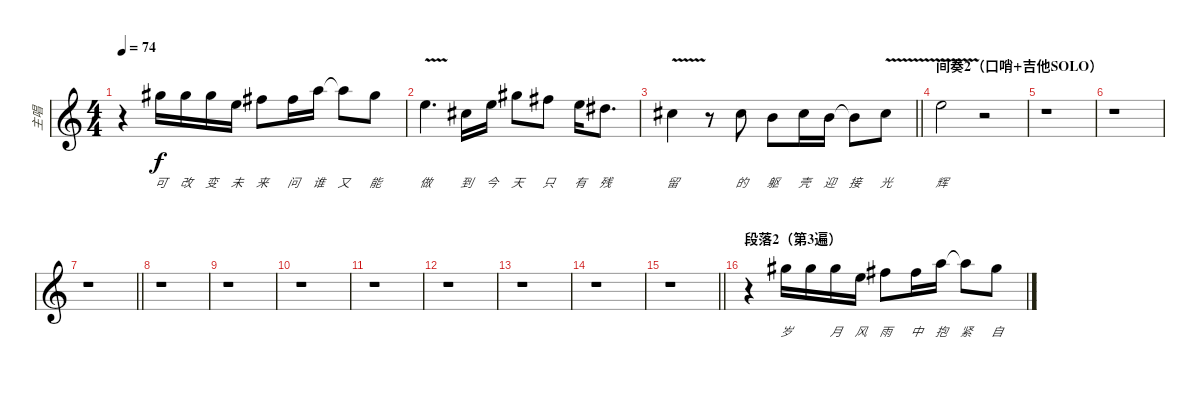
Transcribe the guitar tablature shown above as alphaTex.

\track ("主唱" "主唱") {instrument voiceoohs}
\staff {score}
\tuning (E4 B3 G3 D3 A2 E2) {hide}
\ts (4 4)
\tempo 74
\clef g2
\ks c
r.4{dy f} 16.1.16{lyrics (0 "可") lyrics (1 "") lyrics (2 "") lyrics (3 "") lyrics (4 "")} 16.1.16{lyrics (0 "改") lyrics (1 "") lyrics (2 "") lyrics (3 "") lyrics (4 "")} 16.1.16{lyrics (0 "变") lyrics (1 "") lyrics (2 "") lyrics (3 "") lyrics (4 "")} 17.2.16{lyrics (0 "未") lyrics (1 "") lyrics (2 "") lyrics (3 "") lyrics (4 "")} 14.1.8{lyrics (0 "来") lyrics (1 "") lyrics (2 "") lyrics (3 "") lyrics (4 "")} 14.1.16{lyrics (0 "问") lyrics (1 "") lyrics (2 "") lyrics (3 "") lyrics (4 "")} 17.1.16{lyrics (0 "谁") lyrics (1 "") lyrics (2 "") lyrics (3 "") lyrics (4 "")} 17.1{t}.8{lyrics (0 "又") lyrics (1 "") lyrics (2 "") lyrics (3 "") lyrics (4 "")} 16.1.8{lyrics (0 "能") lyrics (1 "") lyrics (2 "") lyrics (3 "") lyrics (4 "")} |
17.2{v}.4{d lyrics (0 "做") lyrics (1 "") lyrics (2 "") lyrics (3 "") lyrics (4 "")} 14.2.16{lyrics (0 "到") lyrics (1 "") lyrics (2 "") lyrics (3 "") lyrics (4 "")} 17.2.16{lyrics (0 "今") lyrics (1 "") lyrics (2 "") lyrics (3 "") lyrics (4 "")} 16.1.8{lyrics (0 "天") lyrics (1 "") lyrics (2 "") lyrics (3 "") lyrics (4 "")} 14.1.8{lyrics (0 "只") lyrics (1 "") lyrics (2 "") lyrics (3 "") lyrics (4 "")} 17.2.16{lyrics (0 "有") lyrics (1 "") lyrics (2 "") lyrics (3 "") lyrics (4 "")} 16.2.8{d lyrics (0 "残") lyrics (1 "") lyrics (2 "") lyrics (3 "") lyrics (4 "")} |
\barLineRight lightlight
14.2{v}.4{lyrics (0 "留") lyrics (1 "") lyrics (2 "") lyrics (3 "") lyrics (4 "")} r.8 14.2.8{lyrics (0 "的") lyrics (1 "") lyrics (2 "") lyrics (3 "") lyrics (4 "")} 16.3.8{lyrics (0 "躯") lyrics (1 "") lyrics (2 "") lyrics (3 "") lyrics (4 "")} 14.2.16{lyrics (0 "壳") lyrics (1 "") lyrics (2 "") lyrics (3 "") lyrics (4 "")} 16.3.16{lyrics (0 "迎") lyrics (1 "") lyrics (2 "") lyrics (3 "") lyrics (4 "")} 16.3{t}.8{lyrics (0 "接") lyrics (1 "") lyrics (2 "") lyrics (3 "") lyrics (4 "")} 14.2{v}.8{lyrics (0 "光") lyrics (1 "") lyrics (2 "") lyrics (3 "") lyrics (4 "")} |
\section ("" "间奏2（口哨+吉他SOLO）")
17.2{v}.2{lyrics (0 "辉") lyrics (1 "") lyrics (2 "") lyrics (3 "") lyrics (4 "")} r.2 |
r.1 |
r.1 |
\barLineRight lightlight
r.1 |
r.1 |
r.1 |
r.1 |
r.1 |
r.1 |
r.1 |
r.1 |
\barLineRight lightlight
r.1 |
\section ("" "段落2（第3遍）")
r.4 16.1.16{lyrics (0 "岁") lyrics (1 "") lyrics (2 "") lyrics (3 "") lyrics (4 "")} 16.1.16{lyrics (0 "") lyrics (1 "") lyrics (2 "") lyrics (3 "") lyrics (4 "")} 16.1.16{lyrics (0 "月") lyrics (1 "") lyrics (2 "") lyrics (3 "") lyrics (4 "")} 17.2.16{lyrics (0 "风") lyrics (1 "") lyrics (2 "") lyrics (3 "") lyrics (4 "")} 14.1.8{lyrics (0 "雨") lyrics (1 "") lyrics (2 "") lyrics (3 "") lyrics (4 "")} 14.1.16{lyrics (0 "中") lyrics (1 "") lyrics (2 "") lyrics (3 "") lyrics (4 "")} 17.1.16{lyrics (0 "抱") lyrics (1 "") lyrics (2 "") lyrics (3 "") lyrics (4 "")} 17.1{t}.8{lyrics (0 "紧") lyrics (1 "") lyrics (2 "") lyrics (3 "") lyrics (4 "")} 16.1.8{lyrics (0 "自") lyrics (1 "") lyrics (2 "") lyrics (3 "") lyrics (4 "")}
